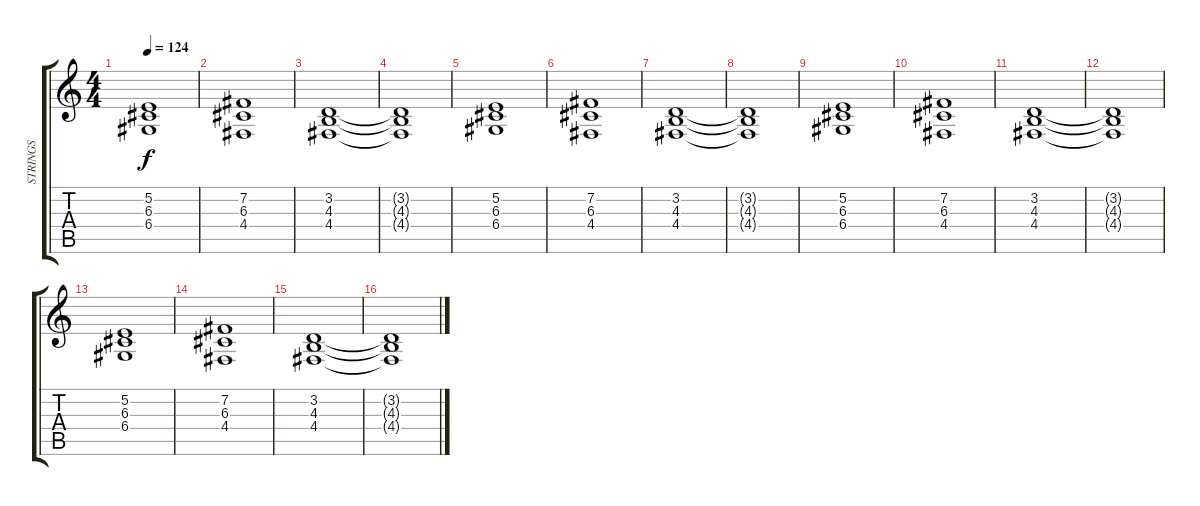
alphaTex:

\track ("STRINGS" "STRINGS") {instrument stringensemble1}
\staff {score tabs}
\tuning (E4 B3 G3 D3 A2 E2) {hide}
\ts (4 4)
\tempo 124
\clef g2
\ks c
(5.2 6.3 6.4).1{dy f} |
(7.2 6.3 4.4).1 |
(3.2 4.3 4.4).1 |
(3.2{t} 4.3{t} 4.4{t}).1 |
(5.2 6.3 6.4).1 |
(7.2 6.3 4.4).1 |
(3.2 4.3 4.4).1 |
(3.2{t} 4.3{t} 4.4{t}).1 |
(5.2 6.3 6.4).1 |
(7.2 6.3 4.4).1 |
(3.2 4.3 4.4).1 |
(3.2{t} 4.3{t} 4.4{t}).1 |
(5.2 6.3 6.4).1 |
(7.2 6.3 4.4).1 |
(3.2 4.3 4.4).1 |
(3.2{t} 4.3{t} 4.4{t}).1
